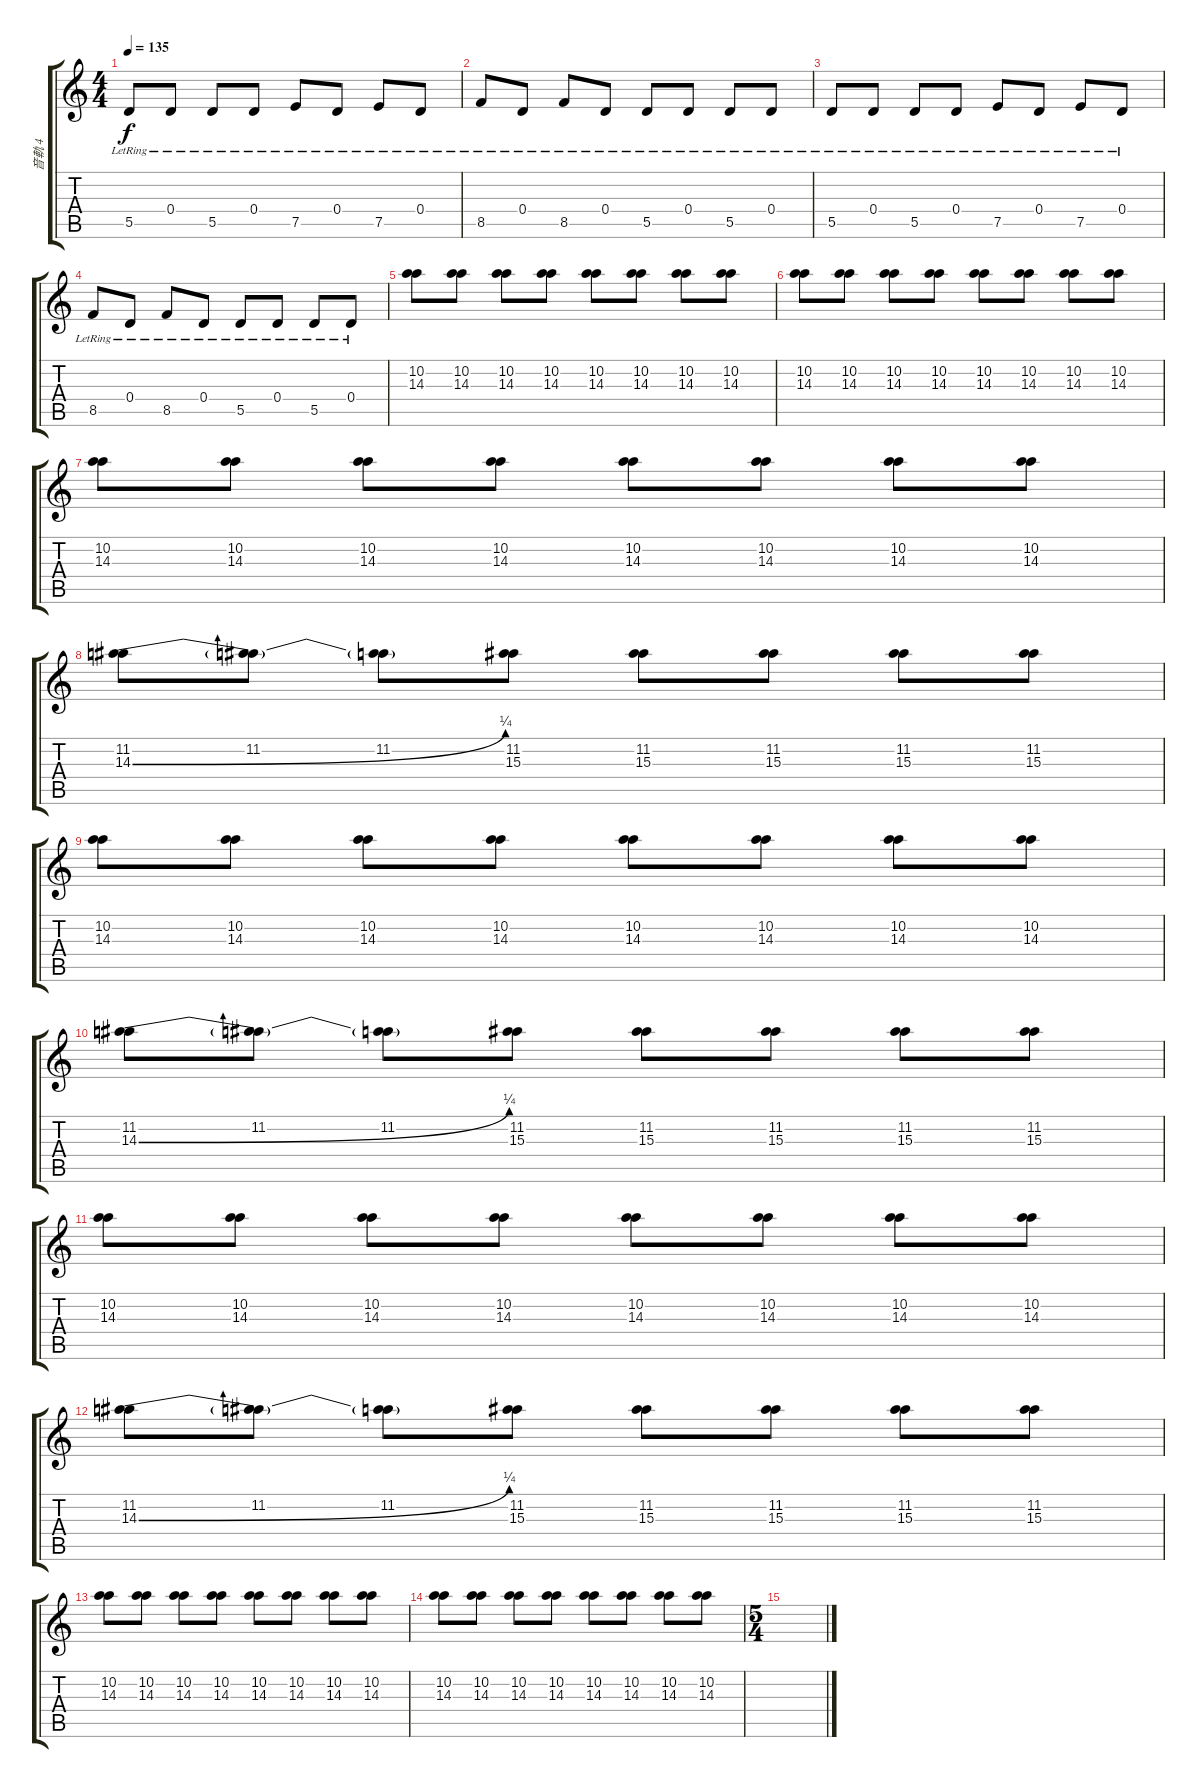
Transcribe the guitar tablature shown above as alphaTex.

\track ("音軌 4" "音軌 4") {instrument acousticguitarsteel}
\staff {score tabs}
\tuning (E4 B3 G3 D3 A2 D2) {hide}
\ts (4 4)
\tempo 135
\clef g2
\ks c
5.5{lr}.8{dy f} 0.4{lr}.8 5.5{lr}.8 0.4{lr}.8 7.5{lr}.8 0.4{lr}.8 7.5{lr}.8 0.4{lr}.8 |
8.5{lr}.8 0.4{lr}.8 8.5{lr}.8 0.4{lr}.8 5.5{lr}.8 0.4{lr}.8 5.5{lr}.8 0.4{lr}.8 |
5.5{lr}.8 0.4{lr}.8 5.5{lr}.8 0.4{lr}.8 7.5{lr}.8 0.4{lr}.8 7.5{lr}.8 0.4{lr}.8 |
8.5{lr}.8 0.4{lr}.8 8.5{lr}.8 0.4{lr}.8 5.5{lr}.8 0.4{lr}.8 5.5{lr}.8 0.4{lr}.8 |
(10.2 14.3).8{instrument overdrivenguitar} (10.2 14.3).8 (10.2 14.3).8 (10.2 14.3).8 (10.2 14.3).8 (10.2 14.3).8 (10.2 14.3).8 (10.2 14.3).8 |
(10.2 14.3).8{instrument overdrivenguitar} (10.2 14.3).8 (10.2 14.3).8 (10.2 14.3).8 (10.2 14.3).8 (10.2 14.3).8 (10.2 14.3).8 (10.2 14.3).8 |
(10.2 14.3).8{instrument overdrivenguitar} (10.2 14.3).8 (10.2 14.3).8 (10.2 14.3).8 (10.2 14.3).8 (10.2 14.3).8 (10.2 14.3).8 (10.2 14.3).8 |
(11.2 14.3{be (bend 0 0 60 1)}).8 (11.2 14.3{t}).8 (11.2 14.3{t}).8 (11.2 15.3).8 (11.2 15.3).8 (11.2 15.3).8 (11.2 15.3).8 (11.2 15.3).8 |
(10.2 14.3).8{instrument overdrivenguitar} (10.2 14.3).8 (10.2 14.3).8 (10.2 14.3).8 (10.2 14.3).8 (10.2 14.3).8 (10.2 14.3).8 (10.2 14.3).8 |
(11.2 14.3{be (bend 0 0 60 1)}).8 (11.2 14.3{t}).8 (11.2 14.3{t}).8 (11.2 15.3).8 (11.2 15.3).8 (11.2 15.3).8 (11.2 15.3).8 (11.2 15.3).8 |
(10.2 14.3).8{instrument overdrivenguitar} (10.2 14.3).8 (10.2 14.3).8 (10.2 14.3).8 (10.2 14.3).8 (10.2 14.3).8 (10.2 14.3).8 (10.2 14.3).8 |
(11.2 14.3{be (bend 0 0 60 1)}).8 (11.2 14.3{t}).8 (11.2 14.3{t}).8 (11.2 15.3).8 (11.2 15.3).8 (11.2 15.3).8 (11.2 15.3).8 (11.2 15.3).8 |
(10.2 14.3).8{instrument overdrivenguitar} (10.2 14.3).8 (10.2 14.3).8 (10.2 14.3).8 (10.2 14.3).8 (10.2 14.3).8 (10.2 14.3).8 (10.2 14.3).8 |
(10.2 14.3).8{instrument overdrivenguitar} (10.2 14.3).8 (10.2 14.3).8 (10.2 14.3).8 (10.2 14.3).8 (10.2 14.3).8 (10.2 14.3).8 (10.2 14.3).8 |
\ts (5 4)
